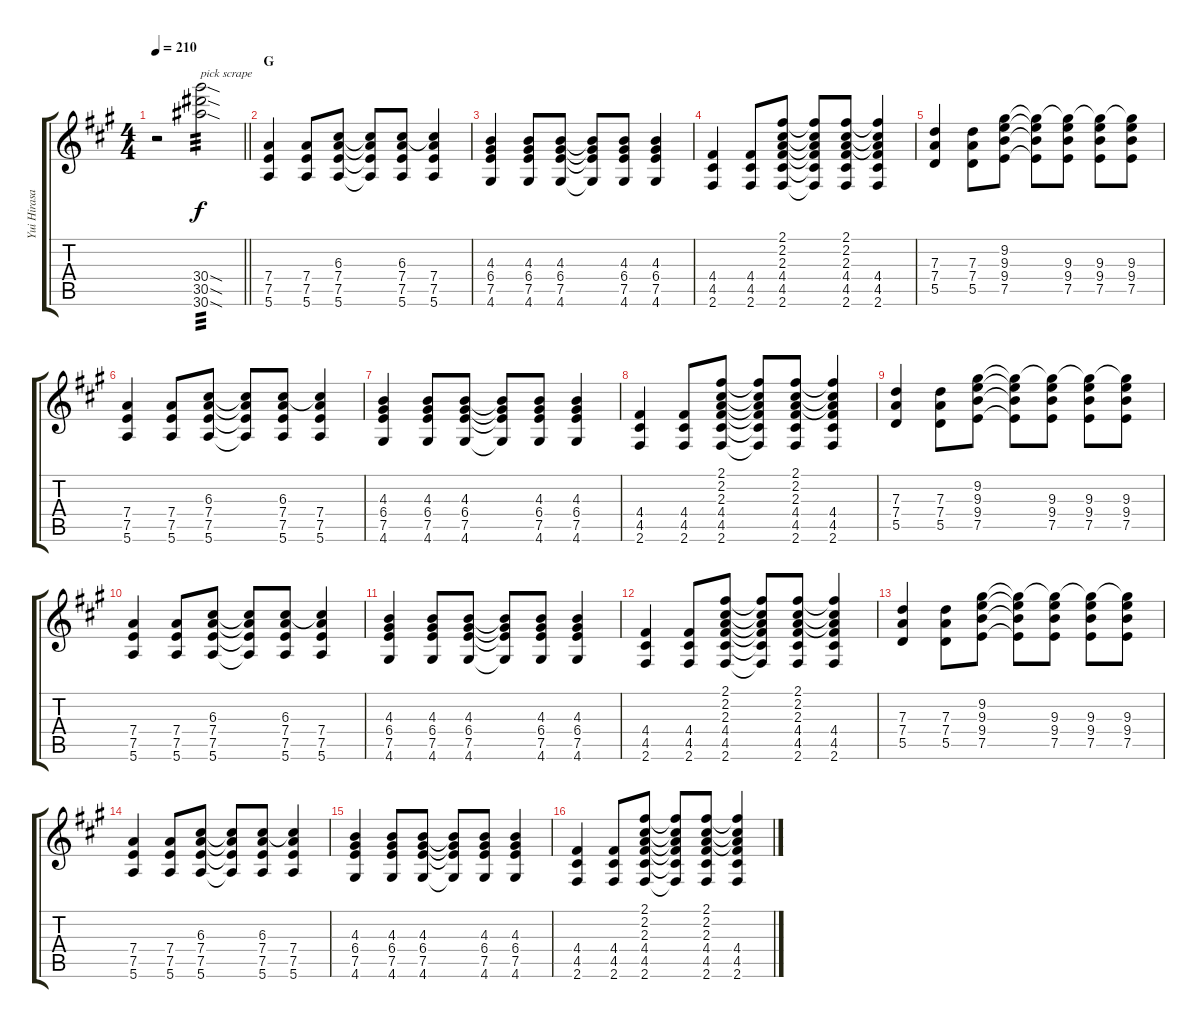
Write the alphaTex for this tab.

\track ("Yui Hirasawa" "Yui Hirasa") {instrument distortionguitar}
\staff {score tabs}
\tuning (E4 B3 G3 D3 A2 E2) {hide}
\ts (4 4)
\tempo 210
\clef g2
\barLineRight lightlight
\ks a
r.2{dy f} (30.4{sod} 30.5{sod} 30.6{sod}).2{txt "pick scrape" tp 3} |
\section ("" "G")
(7.4 7.5 5.6).4 (7.4 7.5 5.6).8 (6.3 7.4 7.5 5.6).8 (6.3{t} 7.4{t} 7.5{t} 5.6{t}).8 (6.3 7.4 7.5 5.6).8 (6.3{t} 7.4 7.5 5.6).4 |
(4.3 6.4 7.5 4.6).4 (4.3 6.4 7.5 4.6).8 (4.3 6.4 7.5 4.6).8 (4.3{t} 6.4{t} 7.5{t} 4.6{t}).8 (4.3 6.4 7.5 4.6).8 (4.3 6.4 7.5 4.6).4 |
(4.4 4.5 2.6).4 (4.4 4.5 2.6).8 (2.1 2.2 2.3 4.4 4.5 2.6).8 (2.1{t} 2.2{t} 2.3{t} 4.4{t} 4.5{t} 2.6{t}).8 (2.1 2.2 2.3 4.4 4.5 2.6).8 (2.1{t} 2.2{t} 2.3{t} 4.4 4.5 2.6).4 |
(7.3 7.4 5.5).4 (7.3 7.4 5.5).8 (9.2 9.3 9.4 7.5).8 (9.2{t} 9.3{t} 9.4{t} 7.5{t}).8 (9.2{t} 9.3 9.4 7.5).8 (9.2{t} 9.3 9.4 7.5).8 (9.2{t} 9.3 9.4 7.5).8 |
(7.4 7.5 5.6).4 (7.4 7.5 5.6).8 (6.3 7.4 7.5 5.6).8 (6.3{t} 7.4{t} 7.5{t} 5.6{t}).8 (6.3 7.4 7.5 5.6).8 (6.3{t} 7.4 7.5 5.6).4 |
(4.3 6.4 7.5 4.6).4 (4.3 6.4 7.5 4.6).8 (4.3 6.4 7.5 4.6).8 (4.3{t} 6.4{t} 7.5{t} 4.6{t}).8 (4.3 6.4 7.5 4.6).8 (4.3 6.4 7.5 4.6).4 |
(4.4 4.5 2.6).4 (4.4 4.5 2.6).8 (2.1 2.2 2.3 4.4 4.5 2.6).8 (2.1{t} 2.2{t} 2.3{t} 4.4{t} 4.5{t} 2.6{t}).8 (2.1 2.2 2.3 4.4 4.5 2.6).8 (2.1{t} 2.2{t} 2.3{t} 4.4 4.5 2.6).4 |
(7.3 7.4 5.5).4 (7.3 7.4 5.5).8 (9.2 9.3 9.4 7.5).8 (9.2{t} 9.3{t} 9.4{t} 7.5{t}).8 (9.2{t} 9.3 9.4 7.5).8 (9.2{t} 9.3 9.4 7.5).8 (9.2{t} 9.3 9.4 7.5).8 |
(7.4 7.5 5.6).4 (7.4 7.5 5.6).8 (6.3 7.4 7.5 5.6).8 (6.3{t} 7.4{t} 7.5{t} 5.6{t}).8 (6.3 7.4 7.5 5.6).8 (6.3{t} 7.4 7.5 5.6).4 |
(4.3 6.4 7.5 4.6).4 (4.3 6.4 7.5 4.6).8 (4.3 6.4 7.5 4.6).8 (4.3{t} 6.4{t} 7.5{t} 4.6{t}).8 (4.3 6.4 7.5 4.6).8 (4.3 6.4 7.5 4.6).4 |
(4.4 4.5 2.6).4 (4.4 4.5 2.6).8 (2.1 2.2 2.3 4.4 4.5 2.6).8 (2.1{t} 2.2{t} 2.3{t} 4.4{t} 4.5{t} 2.6{t}).8 (2.1 2.2 2.3 4.4 4.5 2.6).8 (2.1{t} 2.2{t} 2.3{t} 4.4 4.5 2.6).4 |
(7.3 7.4 5.5).4 (7.3 7.4 5.5).8 (9.2 9.3 9.4 7.5).8 (9.2{t} 9.3{t} 9.4{t} 7.5{t}).8 (9.2{t} 9.3 9.4 7.5).8 (9.2{t} 9.3 9.4 7.5).8 (9.2{t} 9.3 9.4 7.5).8 |
(7.4 7.5 5.6).4 (7.4 7.5 5.6).8 (6.3 7.4 7.5 5.6).8 (6.3{t} 7.4{t} 7.5{t} 5.6{t}).8 (6.3 7.4 7.5 5.6).8 (6.3{t} 7.4 7.5 5.6).4 |
(4.3 6.4 7.5 4.6).4 (4.3 6.4 7.5 4.6).8 (4.3 6.4 7.5 4.6).8 (4.3{t} 6.4{t} 7.5{t} 4.6{t}).8 (4.3 6.4 7.5 4.6).8 (4.3 6.4 7.5 4.6).4 |
(4.4 4.5 2.6).4 (4.4 4.5 2.6).8 (2.1 2.2 2.3 4.4 4.5 2.6).8 (2.1{t} 2.2{t} 2.3{t} 4.4{t} 4.5{t} 2.6{t}).8 (2.1 2.2 2.3 4.4 4.5 2.6).8 (2.1{t} 2.2{t} 2.3{t} 4.4 4.5 2.6).4
